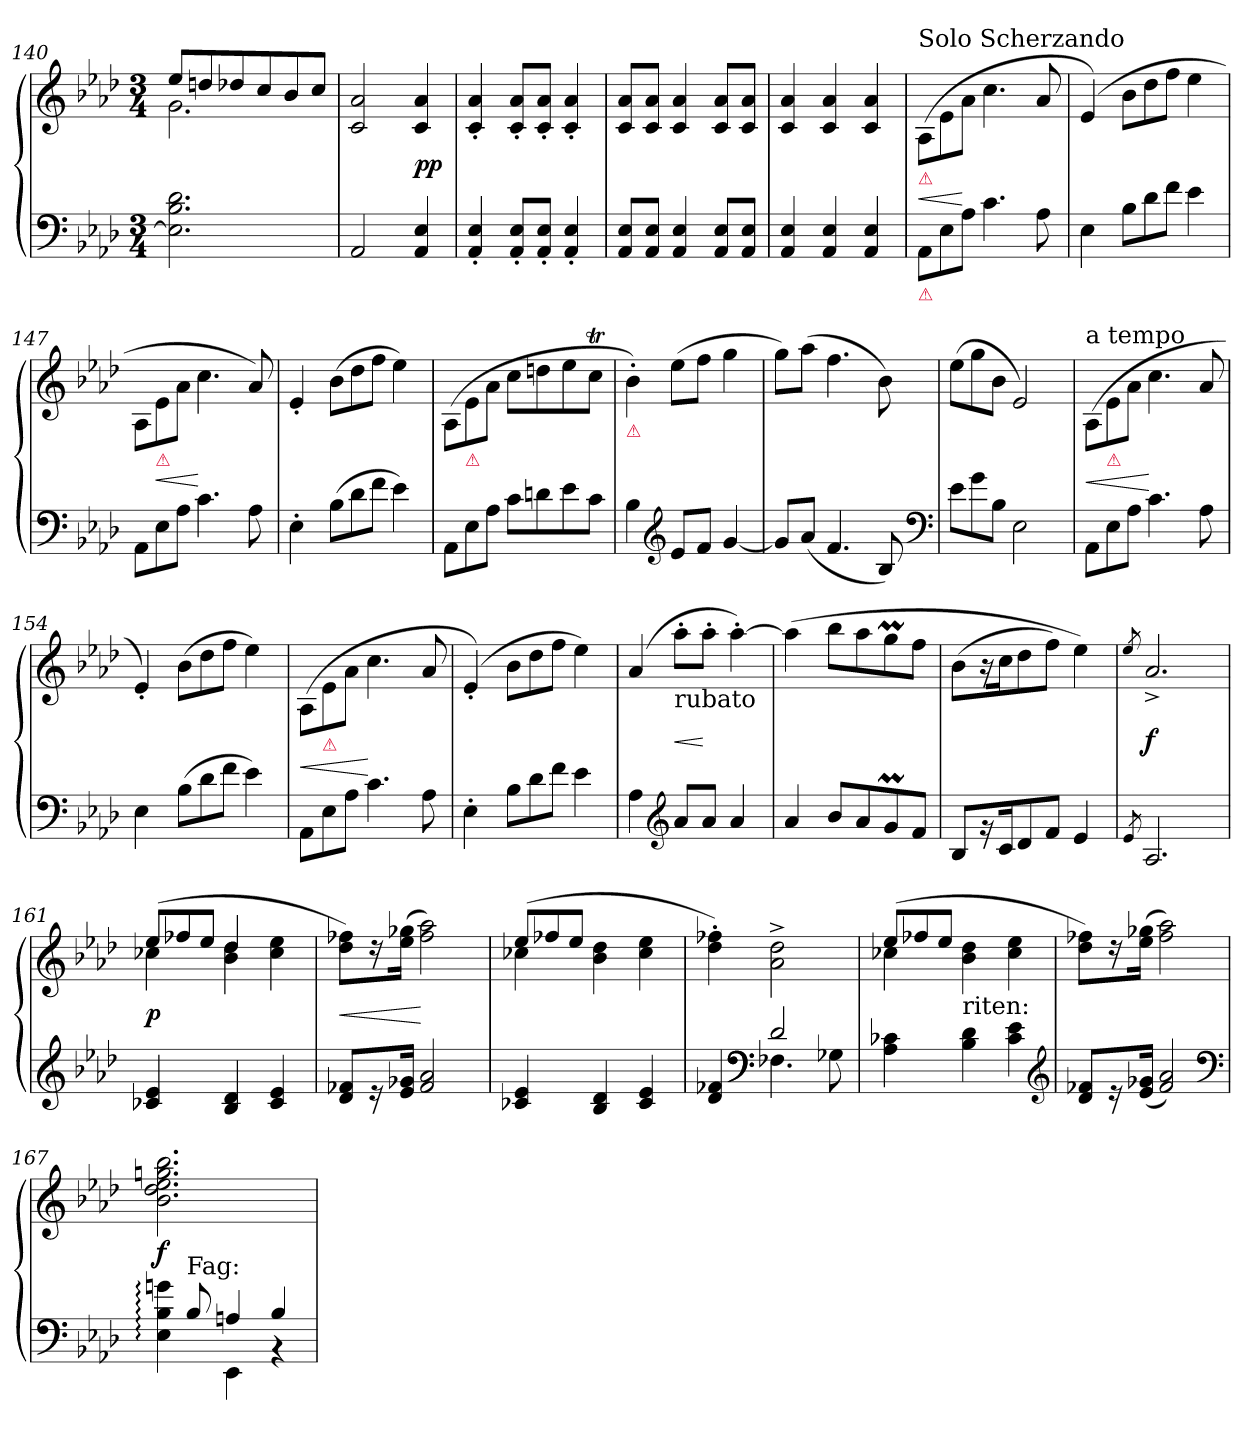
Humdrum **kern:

**kern	**kern	**dynam
*part1	*part1	*part1
*staff2	*staff1	*staff1/2
*clefF4	*clefG2	*
*k[b-e-a-d-]	*k[b-e-a-d-]	*
*M3/4	*M3/4	*
=140	=140	=140
*	*^	*
2.E-!] 2.B-! 2.d-!	8ee-!L	2.g!	.
.	8ddn!	.	.
.	8dd-X!	.	.
.	8cc!	.	.
.	8b-!	.	.
.	8cc!J	.	.
*	*v	*v	*
=141	=141	=141
2AA-!	2c! 2a-!	.
4AA-! 4E-!	4c! 4a-!	pp
=142	=142	=142
4AA-!'< 4E-!'<	4c!'< 4a-!'<	.
8AA-!'< 8E-!'<L	8c!'< 8a-!'<L	.
8AA-!'< 8E-!'<J	8c!'< 8a-!'<J	.
4AA-!'< 4E-!'<	4c!'< 4a-!'<	.
=143	=143	=143
8AA-! 8E-!L	8c! 8a-!L	.
8AA-! 8E-!J	8c! 8a-!J	.
4AA-! 4E-!	4c! 4a-!	.
8AA-! 8E-!L	8c! 8a-!L	.
8AA-! 8E-!J	8c! 8a-!J	.
=144	=144	=144
4AA-! 4E-!	4c! 4a-!	.
4AA-! 4E-!	4c! 4a-!	.
4AA-! 4E-!	4c! 4a-!	.
=145	=145	=145
*Xtuplet	*Xtuplet	*
!	!LO:TX:a:t=Solo Scherzando	!
!	!LO:TX:b:color=crimson:t=⚠	!
!LO:TX:b:color=crimson:t=⚠	!	!
12AA-\L	(>12A-/L	<
12E-	12e-\	.
12A-J	12a-\J	[
4.c	4.cc	.
8A-	8a-	.
=146	=146	=146
4E-	(>4e-)	.
12B-L	12b-L	.
12d-	12dd-	.
12fJ	12ffJ	.
4e-	4ee-	.
=147	=147	=147
12AA-L	12A-/L	.
!	!LO:TX:b:color=crimson:t=⚠	!
12E-	12e-\	<
12A-J	12a-\J	.
4.c	4.cc	[
8A-	8a-)	.
=148	=148	=148
4E-'>	4e-'<	.
(>12B-L	(>12b-L	.
12d-	12dd-	.
12fJ	12ffJ	.
4e-)	4ee-)	.
=149	=149	=149
12AA-L	(>12A-/L	.
!	!LO:TX:b:color=crimson:t=⚠	!
12E-	12e-\	.
12A-J	12a-\J	.
8cL	8ccL	.
8dn	8ddn	.
8e-	8ee-	.
8cJ	8ccTJ	.
=150	=150	=150
!	!LO:TX:b:color=crimson:t=⚠	!
4B-	4b-'>)	.
*clefG2	*	*
8e-L	(>8ee-L	.
8fJ	8ffJ	.
[4g	4gg	.
=151	=151	=151
8gL]	8ggL)	.
(<8a-J	(>8aa-J	.
4.f	4.ff	.
8B-)	8b-)	.
*clefF4	*	*
=152	=152	=152
12e-L	(>12ee-L	.
12g	12gg	.
12B-J	12b-J	.
2E-	2e-)	.
=153	=153	=153
!	!LO:TX:a:t=a tempo	!
12AA-L	(>12A-/L	<
!	!LO:TX:b:color=crimson:t=⚠	!
12E-	12e-\	.
12A-J	12a-\J	.
4.c	4.cc	[
8A-	8a-	.
=154	=154	=154
4E-	4e-'<)	.
(>12B-L	(12b-L	.
12d-	12dd-	.
12fJ	12ffJ	.
4e-)	4ee-)	.
=155	=155	=155
12AA-L	(>12A-/L	<
!	!LO:TX:b:color=crimson:t=⚠	!
12E-	12e-\	.
12A-J	12a-\J	.
4.c	4.cc	[
8A-	8a-	.
=156	=156	=156
4E-'>	(>4e-'<)	.
12B-L	12b-L	.
12d-	12dd-	.
12fJ	12ffJ	.
4e-	4ee-)	.
=157	=157	=157
4A-	(>4a-	.
*clefG2	*	*
!	!LO:TX:b:t=rubato	!
8a-L	8aa-'>L	<
8a-J	8aa-'>J	[
4a-	[4aa-'>)	.
=158	=158	=158
4a-	(>4aa-]	.
8b-L	8bb-L	.
8a-	8aa-	.
8gm	8ggm	.
8fJ	8ffJ	.
=159	=159	=159
8B-L	(>8b-L	.
16rg	16r	.
16cK	16ccK	.
8d-	8dd-	.
8fJ	8ffJ)	.
4e-	4ee-)	.
=160	=160	=160
8qe-/	8qee-/	.
2.A-	2.a-^<	f
=161	=161	=161
*	*^	*
4c-X 4e-	(>12ee-L	4cc-X	p
.	12ff-X	.	.
.	12ee-J	.	.
4B- 4d-	4dd-	4b- 4dd-	.
4c- 4e-	4ryy	4cc- 4ee-	.
*	*v	*v	*
=162	=162	=162
8d- 8f-XL	8dd- 8ff-XL)	<
16r	16r	.
16e- 16g-XJk	(>16ee- 16gg-XJk	.
2f- 2a-	2ff- 2aa-)	[
=163	=163	=163
*	*^	*
4c-X 4e-	(>12ee-L	4cc-X	.
.	12ff-X	.	.
.	12ee-J	.	.
4B- 4d-	4ryy	4b- 4dd-	.
4c- 4e-	4ryy	4cc- 4ee-	.
*	*v	*v	*
=164	=164	=164
*^	*	*
4ryy	4d-/ 4f-X/	4dd-'> 4ff-X'>)	.
*clefF4	*	*	*
2d-	4.F-X	2a-^> 2dd-^>	.
.	8G-X	.	.
*v	*v	*	*
=165	=165	=165
*	*^	*
4A- 4c-X	(>12ee-L	4cc-X	.
.	12ff-X	.	.
.	12ee-J	.	.
!	!LO:TX:b:t=riten&colon;	!	!
4B- 4d-	4ryy	4b- 4dd-	.
4c- 4e-	4ryy	4cc- 4ee-	.
*	*v	*v	*
*clefG2	*	*
=166	=166	=166
8d- 8f-XL	8dd- 8ff-XL)	.
16r	16r	.
(<16e- 16g-XJk	(>16ee- 16gg-XJk	.
2f- 2a-)	2ff- 2aa-)	.
*clefF4	*	*
=167	=167	=167
*^	*	*
8ryy	4E-: 4B-: 4gn:	2.b- 2.dd- 2.ee- 2.ggn 2.bb-	f
!LO:TX:a:t=Fag&colon;	!	!	!
8B-!	.	.	.
4An!	4EE-!	.	.
4B-!	4rBB	.	.
*v	*v	*	*
=	=	=
*-	*-	*-
